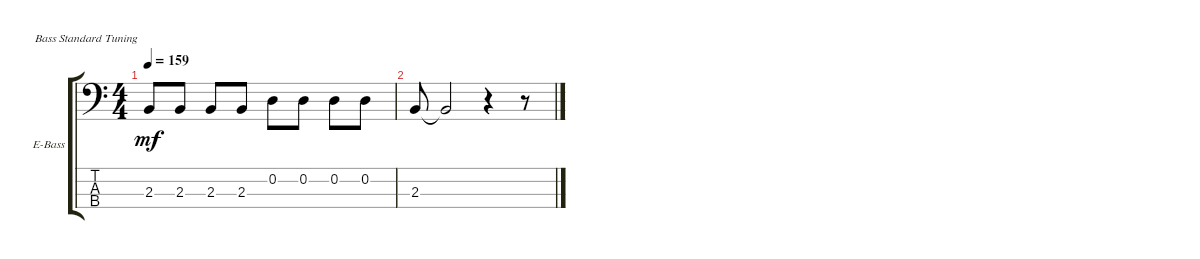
\defaultSystemsLayout 4
\bracketExtendMode groupsimilarinstruments
\firstSystemTrackNameOrientation horizontal
\otherSystemsTrackNameOrientation horizontal
\track ("Electric Bass" "E-Bass") {instrument electricbassfinger}
\staff {score tabs}
\tuning (G2 D2 A1 E1)
\ts (4 4)
\tempo 159
\clef f4
\ks c
2.3.8{dy mf} 2.3.8 2.3.8 2.3.8 0.2.8 0.2.8 0.2.8 0.2.8 |
2.3.8 2.3{t}.2 r.4 r.8
